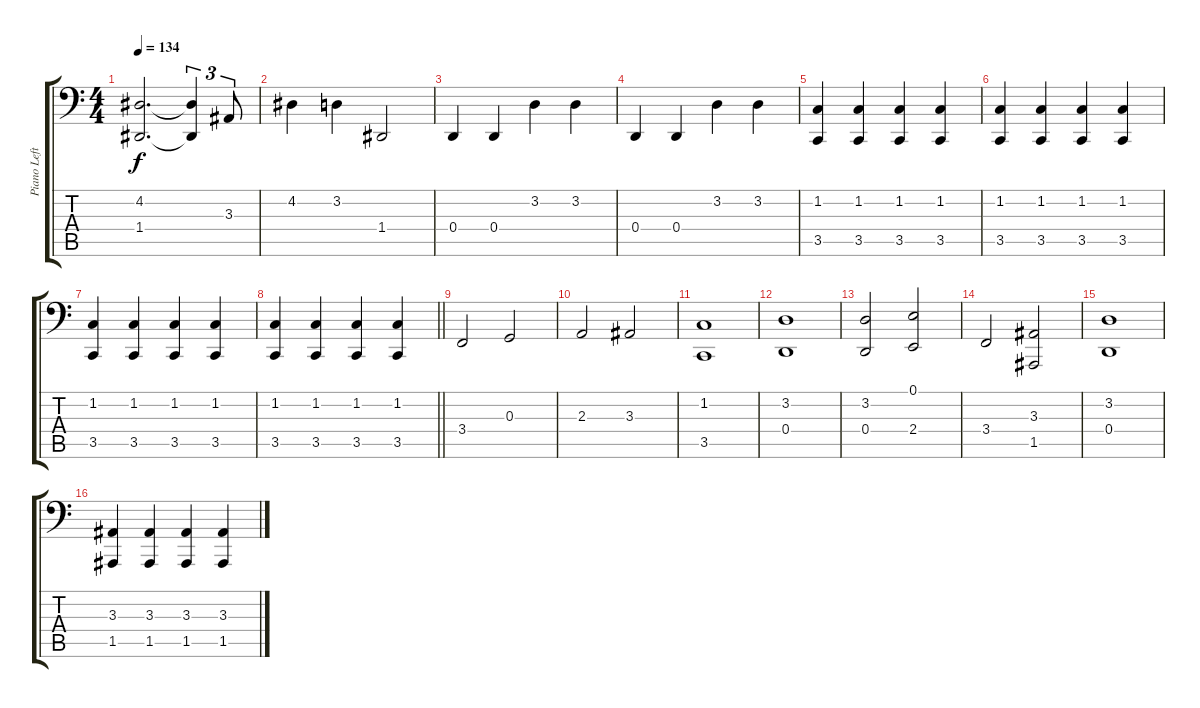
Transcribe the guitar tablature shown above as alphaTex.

\track ("Piano Left" "Piano Left") {instrument acousticgrandpiano}
\staff {score tabs}
\tuning (E3 B2 G2 D2 A1 E1) {hide}
\ts (4 4)
\tempo 134
\clef f4
\ks c
(4.2 1.4).2{d dy f} (4.2{t} 1.4{t}).4{tu (3 2)} 3.3.8{tu (3 2)} |
4.2.4 3.2.4 1.4.2 |
0.4.4 0.4.4 3.2.4 3.2.4 |
0.4.4 0.4.4 3.2.4 3.2.4 |
(1.2 3.5).4 (1.2 3.5).4 (1.2 3.5).4 (1.2 3.5).4 |
(1.2 3.5).4 (1.2 3.5).4 (1.2 3.5).4 (1.2 3.5).4 |
(1.2 3.5).4 (1.2 3.5).4 (1.2 3.5).4 (1.2 3.5).4 |
\barLineRight lightlight
(1.2 3.5).4 (1.2 3.5).4 (1.2 3.5).4 (1.2 3.5).4 |
3.4.2 0.3.2 |
2.3.2 3.3.2 |
(1.2 3.5).1 |
(3.2 0.4).1 |
(3.2 0.4).2 (0.1 2.4).2 |
3.4.2 (3.3 1.5).2 |
(3.2 0.4).1 |
(3.3 1.5).4 (3.3 1.5).4 (3.3 1.5).4 (3.3 1.5).4
